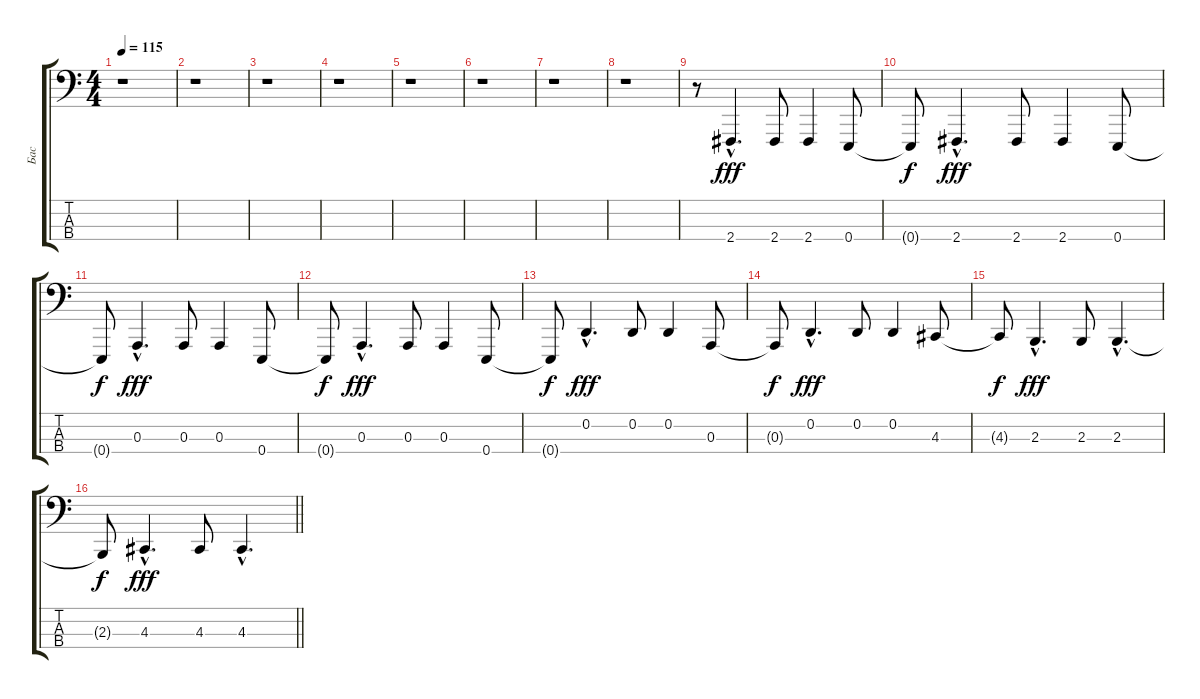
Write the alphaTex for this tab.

\track ("Бас" "Бас") {instrument stringensemble1}
\staff {score tabs}
\tuning (G2 D2 A1 E1) {hide}
\ts (4 4)
\tempo 115
\clef f4
\ks c
r.1{dy fff instrument stringensemble1} |
r.1 |
r.1 |
r.1 |
r.1 |
r.1 |
r.1 |
r.1 |
r.8 2.4{hac}.4{d} 2.4.8 2.4.4 0.4.8 |
0.4{t}.8{dy f} 2.4{hac}.4{d dy fff} 2.4.8 2.4.4 0.4.8 |
0.4{t}.8{dy f} 0.3{hac}.4{d dy fff} 0.3.8 0.3.4 0.4.8 |
0.4{t}.8{dy f} 0.3{hac}.4{d dy fff} 0.3.8 0.3.4 0.4.8 |
0.4{t}.8{dy f} 0.2{hac}.4{d dy fff} 0.2.8 0.2.4 0.3.8 |
0.3{t}.8{dy f} 0.2{hac}.4{d dy fff} 0.2.8 0.2.4 4.3.8 |
4.3{t}.8{dy f} 2.3{hac}.4{d dy fff} 2.3.8 2.3{hac}.4{d} |
\barLineRight lightlight
2.3{t}.8{dy f} 4.3{hac}.4{d dy fff} 4.3.8 4.3{hac}.4{d}
